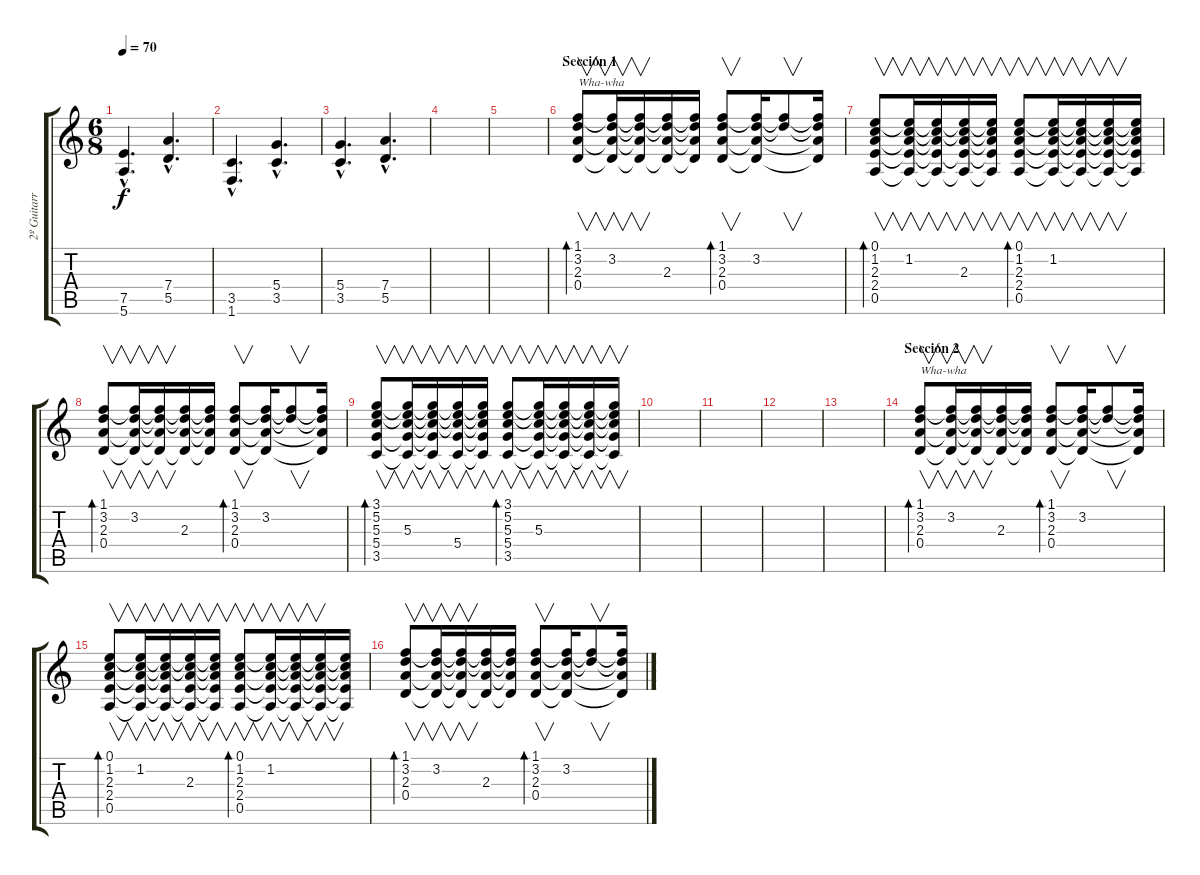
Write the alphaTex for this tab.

\track ("2º Guitarra" "2º Guitarr") {instrument distortionguitar}
\staff {score tabs}
\tuning (E4 B3 G3 D3 A2 E2) {hide}
\ts (6 8)
\tempo 70
\clef g2
\ks c
(7.5{hac} 5.6{hac}).4{d dy f} (7.4{hac} 5.5{hac}).4{d} |
(3.5{hac} 1.6{hac}).4{d} (5.4{hac} 3.5{hac}).4{d} |
(5.4{hac} 3.5{hac}).4{d} (7.4{hac} 5.5{hac}).4{d} |
|
|
\section ("" "Sección 1")
(1.1 3.2 2.3 0.4).8{v bd 60 txt "Wha-wha" instrument synthbass1} (1.1{t} 3.2 2.3{t} 0.4{t}).16{v} (1.1{t} 3.2{t} 2.3{t} 0.4{t}).16{v} (1.1{t} 3.2{t} 2.3 0.4{t}).16 (1.1{t} 3.2{t} 2.3{t} 0.4{t}).16 (1.1 3.2 2.3 0.4).8{v bd 60} (1.1{t} 3.2 2.3{t} 0.4{t}).16 (1.1{t} 3.2{t}).8{v} (1.1{t} 3.2{t} 2.3{t} 0.4{t}).16 |
(0.1 1.2 2.3 2.4 0.5).8{v bd 60} (0.1{t} 1.2 2.3{t} 2.4{t} 0.5{t}).16{v} (0.1{t} 1.2{t} 2.3{t} 2.4{t} 0.5{t}).16{v} (0.1{t} 1.2{t} 2.3 2.4{t} 0.5{t}).16{v} (0.1{t} 1.2{t} 2.3{t} 2.4{t} 0.5{t}).16{v} (0.1 1.2 2.3 2.4 0.5).8{v bd 60} (0.1{t} 1.2 2.3{t} 2.4{t} 0.5{t}).16{v} (0.1{t} 1.2{t} 2.3{t} 2.4{t} 0.5{t}).16{v} (0.1{t} 1.2{t} 2.3{t} 2.4{t} 0.5{t}).16{v} (0.1{t} 1.2{t} 2.3{t} 2.4{t} 0.5{t}).16 |
(1.1 3.2 2.3 0.4).8{v bd 60 instrument synthbass1} (1.1{t} 3.2 2.3{t} 0.4{t}).16{v} (1.1{t} 3.2{t} 2.3{t} 0.4{t}).16{v} (1.1{t} 3.2{t} 2.3 0.4{t}).16 (1.1{t} 3.2{t} 2.3{t} 0.4{t}).16 (1.1 3.2 2.3 0.4).8{v bd 60} (1.1{t} 3.2 2.3{t} 0.4{t}).16 (1.1{t} 3.2{t}).8{v} (1.1{t} 3.2{t} 2.3{t} 0.4{t}).16 |
(3.1 5.2 5.3 5.4 3.5).8{v bd 60 instrument synthbass1} (3.1{t} 5.2{t} 5.3 5.4{t} 3.5{t}).16{v} (3.1{t} 5.2{t} 5.3{t} 5.4{t} 3.5{t}).16{v} (3.1{t} 5.2{t} 5.3{t} 5.4 3.5{t}).16{v} (3.1{t} 5.2{t} 5.3{t} 5.4{t} 3.5{t}).16{v} (3.1 5.2 5.3 5.4 3.5).8{v bd 60} (3.1{t} 5.2{t} 5.3 5.4{t} 3.5{t}).16{v} (3.1{t} 5.2{t} 5.3{t} 5.4{t} 3.5{t}).16{v} (3.1{t} 5.2{t} 5.3{t} 5.4{t} 3.5{t}).16{v} (3.1{t} 5.2{t} 5.3{t} 5.4{t} 3.5{t}).16{v} |
|
|
|
|
\section ("" "Sección 2")
(1.1 3.2 2.3 0.4).8{v bd 60 txt "Wha-wha" instrument synthbass1} (1.1{t} 3.2 2.3{t} 0.4{t}).16{v} (1.1{t} 3.2{t} 2.3{t} 0.4{t}).16{v} (1.1{t} 3.2{t} 2.3 0.4{t}).16 (1.1{t} 3.2{t} 2.3{t} 0.4{t}).16 (1.1 3.2 2.3 0.4).8{v bd 60} (1.1{t} 3.2 2.3{t} 0.4{t}).16 (1.1{t} 3.2{t}).8{v} (1.1{t} 3.2{t} 2.3{t} 0.4{t}).16 |
(0.1 1.2 2.3 2.4 0.5).8{v bd 60} (0.1{t} 1.2 2.3{t} 2.4{t} 0.5{t}).16{v} (0.1{t} 1.2{t} 2.3{t} 2.4{t} 0.5{t}).16{v} (0.1{t} 1.2{t} 2.3 2.4{t} 0.5{t}).16{v} (0.1{t} 1.2{t} 2.3{t} 2.4{t} 0.5{t}).16{v} (0.1 1.2 2.3 2.4 0.5).8{v bd 60} (0.1{t} 1.2 2.3{t} 2.4{t} 0.5{t}).16{v} (0.1{t} 1.2{t} 2.3{t} 2.4{t} 0.5{t}).16{v} (0.1{t} 1.2{t} 2.3{t} 2.4{t} 0.5{t}).16{v} (0.1{t} 1.2{t} 2.3{t} 2.4{t} 0.5{t}).16 |
(1.1 3.2 2.3 0.4).8{v bd 60 instrument synthbass1} (1.1{t} 3.2 2.3{t} 0.4{t}).16{v} (1.1{t} 3.2{t} 2.3{t} 0.4{t}).16{v} (1.1{t} 3.2{t} 2.3 0.4{t}).16 (1.1{t} 3.2{t} 2.3{t} 0.4{t}).16 (1.1 3.2 2.3 0.4).8{v bd 60} (1.1{t} 3.2 2.3{t} 0.4{t}).16 (1.1{t} 3.2{t}).8{v} (1.1{t} 3.2{t} 2.3{t} 0.4{t}).16
